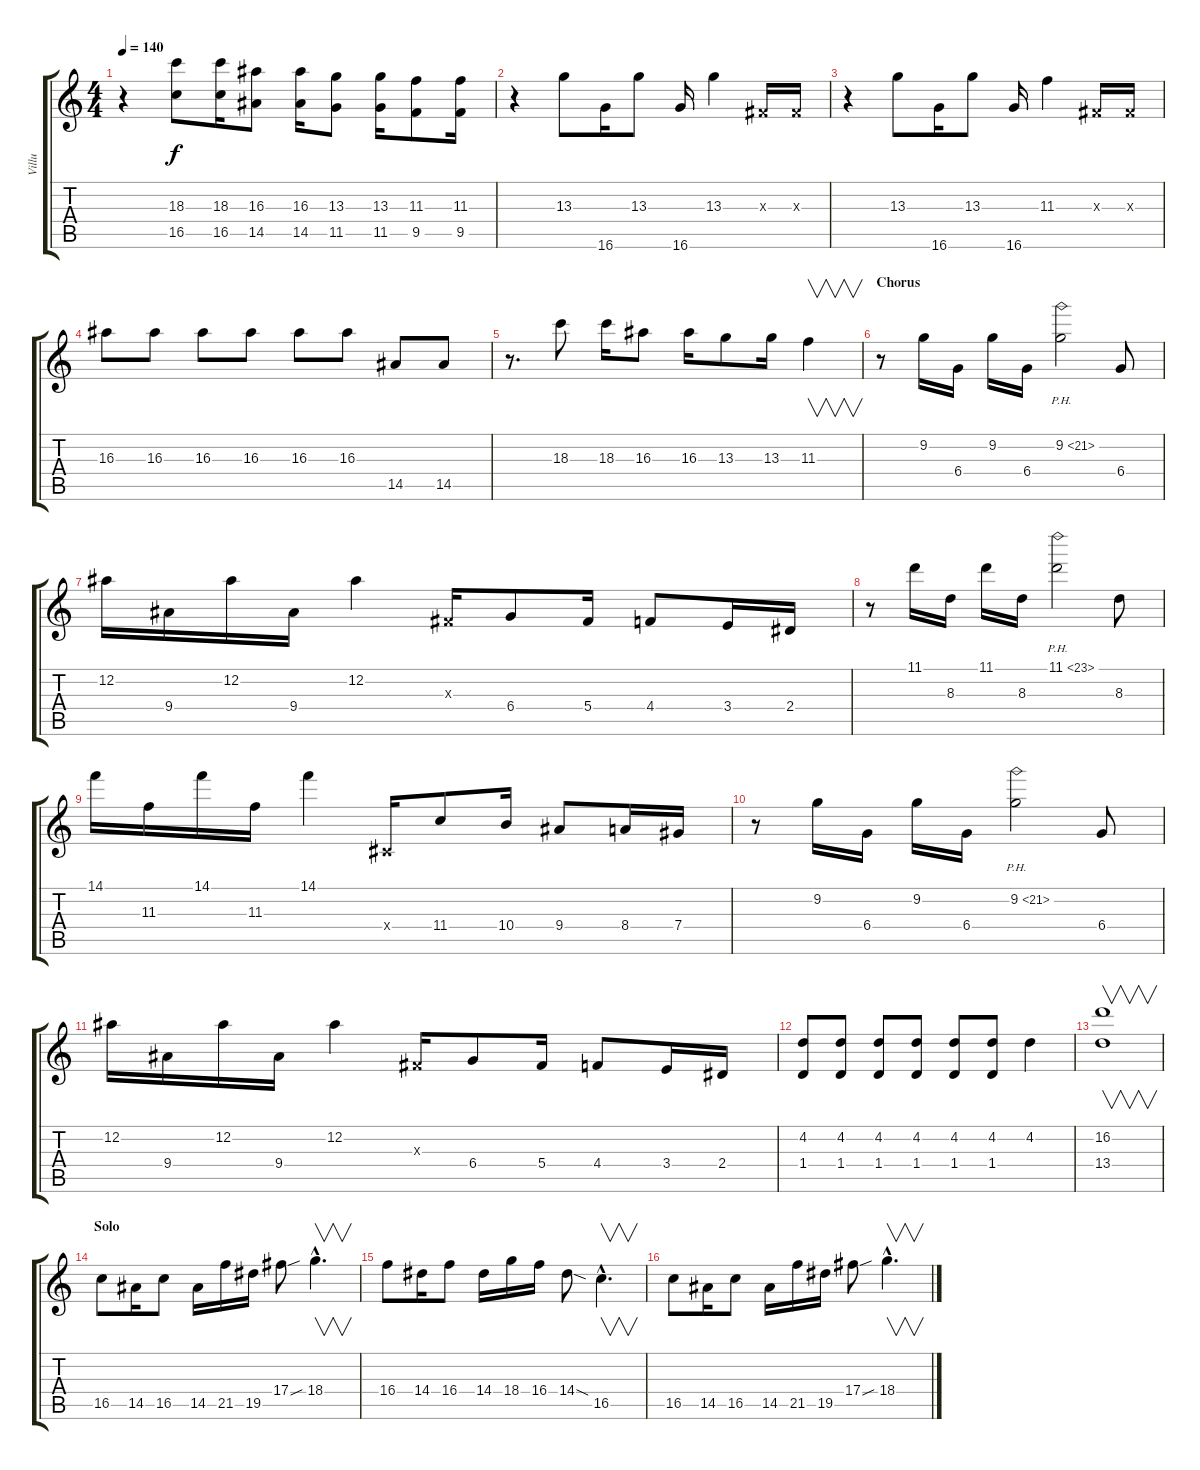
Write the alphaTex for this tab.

\track ("Villu" "Villu") {instrument distortionguitar}
\staff {score tabs}
\tuning (Eb4 Bb3 Gb3 Db3 Ab2 Eb2) {hide}
\ts (4 4)
\tempo 140
\clef g2
\ks c
r.4{dy f} (18.3 16.5).8 (18.3 16.5).16 (16.3 14.5).8 (16.3 14.5).16 (13.3 11.5).8 (13.3 11.5).16 (11.3 9.5).8 (11.3 9.5).16 |
r.4 13.3.8 16.6.16 13.3.8 16.6.16 13.3.4 0.3{x}.16 0.3{x}.16 |
r.4 13.3.8 16.6.16 13.3.8 16.6.16 11.3.4 0.3{x}.16 0.3{x}.16 |
16.3.8 16.3.8 16.3.8 16.3.8 16.3.8 16.3.8 14.5.8 14.5.8 |
r.8{d} 18.3.8 18.3.16 16.3.8 16.3.16 13.3.8 13.3.16 11.3.4{v} |
\section ("" "Chorus")
r.8 9.2.16 6.4.16 9.2.16 6.4.16 9.2{ph 12}.2 6.4.8 |
12.2.16 9.4.16 12.2.16 9.4.16 12.2.4 0.3{x}.16 6.4.8 5.4.16 4.4.8 3.4.16 2.4.16 |
r.8 11.1.16 8.3.16 11.1.16 8.3.16 11.1{ph 12}.2 8.3.8 |
14.1.16 11.3.16 14.1.16 11.3.16 14.1.4 0.4{x}.16 11.4.8 10.4.16 9.4.8 8.4.16 7.4.16 |
r.8 9.2.16 6.4.16 9.2.16 6.4.16 9.2{ph 12}.2 6.4.8 |
12.2.16 9.4.16 12.2.16 9.4.16 12.2.4 0.3{x}.16 6.4.8 5.4.16 4.4.8 3.4.16 2.4.16 |
(4.2 1.4).8 (4.2 1.4).8 (4.2 1.4).8 (4.2 1.4).8 (4.2 1.4).8 (4.2 1.4).8 4.2.4 |
(16.2 13.4).1{v} |
\section ("" "Solo")
16.5.8 14.5.16 16.5.8 14.5.16 21.5.16 19.5.16 17.4{sou}.8 18.4{hac}.4{v d} |
16.4.8 14.4.16 16.4.8 14.4.16 18.4.16 16.4.16 14.4{sod}.8 16.5{hac}.4{v d} |
16.5.8 14.5.16 16.5.8 14.5.16 21.5.16 19.5.16 17.4{sou}.8 18.4{hac}.4{v d}
